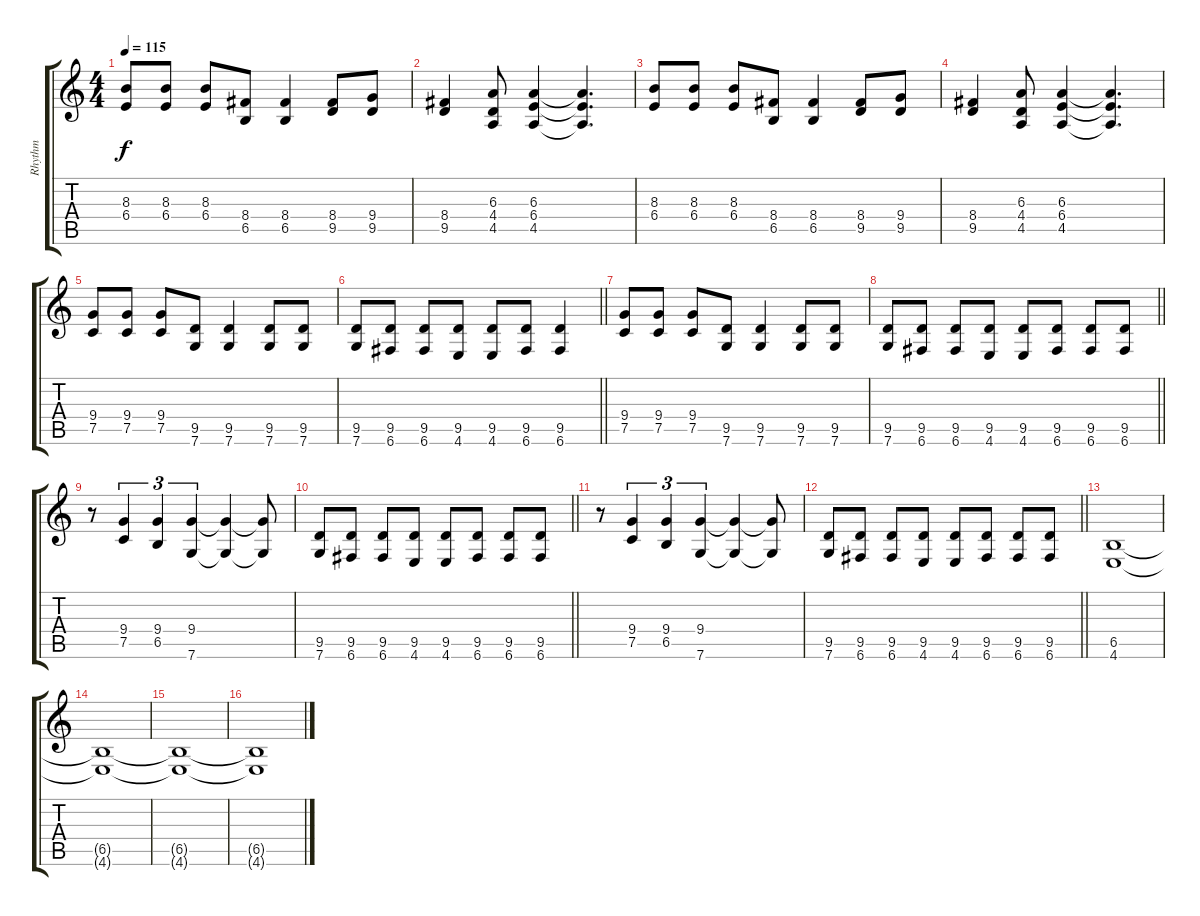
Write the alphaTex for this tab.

\track ("Rhythm" "Rhythm") {instrument distortionguitar}
\staff {score tabs}
\tuning (C4 G3 Eb3 Bb2 F2 C2) {hide}
\ts (4 4)
\tempo 115
\clef g2
\ks c
(8.3 6.4).8{dy f} (8.3 6.4).8 (8.3 6.4).8 (8.4 6.5).8 (8.4 6.5).4 (8.4 9.5).8 (9.4 9.5).8 |
(8.4 9.5).4 (6.3 4.4 4.5).8 (6.3 6.4 4.5).4 (6.3{t} 6.4{t} 4.5{t}).4{d} |
(8.3 6.4).8 (8.3 6.4).8 (8.3 6.4).8 (8.4 6.5).8 (8.4 6.5).4 (8.4 9.5).8 (9.4 9.5).8 |
(8.4 9.5).4 (6.3 4.4 4.5).8 (6.3 6.4 4.5).4 (6.3{t} 6.4{t} 4.5{t}).4{d} |
(9.4 7.5).8 (9.4 7.5).8 (9.4 7.5).8 (9.5 7.6).8 (9.5 7.6).4 (9.5 7.6).8 (9.5 7.6).8 |
\barLineRight lightlight
(9.5 7.6).8 (9.5 6.6).8 (9.5 6.6).8 (9.5 4.6).8 (9.5 4.6).8 (9.5 6.6).8 (9.5 6.6).4 |
(9.4 7.5).8 (9.4 7.5).8 (9.4 7.5).8 (9.5 7.6).8 (9.5 7.6).4 (9.5 7.6).8 (9.5 7.6).8 |
\barLineRight lightlight
(9.5 7.6).8 (9.5 6.6).8 (9.5 6.6).8 (9.5 4.6).8 (9.5 4.6).8 (9.5 6.6).8 (9.5 6.6).8 (9.5 6.6).8 |
r.8 (9.4 7.5).4{tu (3 2)} (9.4 6.5).4{tu (3 2)} (9.4 7.6).4{tu (3 2)} (9.4{t} 7.6{t}).4 (9.4{t} 7.6{t}).8 |
\barLineRight lightlight
(9.5 7.6).8 (9.5 6.6).8 (9.5 6.6).8 (9.5 4.6).8 (9.5 4.6).8 (9.5 6.6).8 (9.5 6.6).8 (9.5 6.6).8 |
r.8 (9.4 7.5).4{tu (3 2)} (9.4 6.5).4{tu (3 2)} (9.4 7.6).4{tu (3 2)} (9.4{t} 7.6{t}).4 (9.4{t} 7.6{t}).8 |
\barLineRight lightlight
(9.5 7.6).8 (9.5 6.6).8 (9.5 6.6).8 (9.5 4.6).8 (9.5 4.6).8 (9.5 6.6).8 (9.5 6.6).8 (9.5 6.6).8 |
(6.5 4.6).1{volume 0} |
(6.5{t} 4.6{t}).1 |
(6.5{t} 4.6{t}).1 |
(6.5{t} 4.6{t}).1
